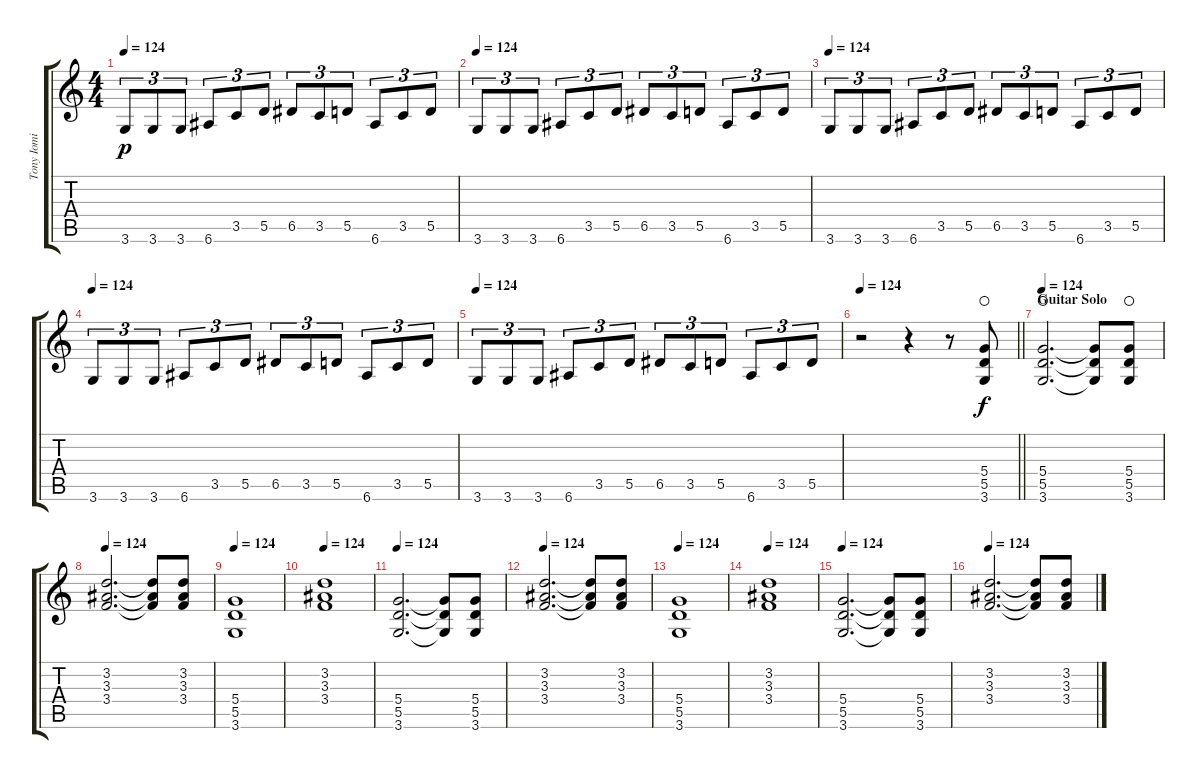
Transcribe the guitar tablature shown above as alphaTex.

\track ("Tony Iomi Guitar 2" "Tony Iomi ") {instrument overdrivenguitar}
\staff {score tabs}
\tuning (E4 B3 G3 D3 A2 E2) {hide}
\ts (4 4)
\tempo 124
\clef g2
\ks c
3.6.8{tu (3 2) dy p} 3.6.8{tu (3 2)} 3.6.8{tu (3 2)} 6.6.8{tu (3 2)} 3.5.8{tu (3 2)} 5.5.8{tu (3 2)} 6.5.8{tu (3 2)} 3.5.8{tu (3 2)} 5.5.8{tu (3 2)} 6.6.8{tu (3 2)} 3.5.8{tu (3 2)} 5.5.8{tu (3 2)} |
\tempo 124
3.6.8{tu (3 2)} 3.6.8{tu (3 2)} 3.6.8{tu (3 2)} 6.6.8{tu (3 2)} 3.5.8{tu (3 2)} 5.5.8{tu (3 2)} 6.5.8{tu (3 2)} 3.5.8{tu (3 2)} 5.5.8{tu (3 2)} 6.6.8{tu (3 2)} 3.5.8{tu (3 2)} 5.5.8{tu (3 2)} |
\tempo 124
3.6.8{tu (3 2)} 3.6.8{tu (3 2)} 3.6.8{tu (3 2)} 6.6.8{tu (3 2)} 3.5.8{tu (3 2)} 5.5.8{tu (3 2)} 6.5.8{tu (3 2)} 3.5.8{tu (3 2)} 5.5.8{tu (3 2)} 6.6.8{tu (3 2)} 3.5.8{tu (3 2)} 5.5.8{tu (3 2)} |
\tempo 124
3.6.8{tu (3 2)} 3.6.8{tu (3 2)} 3.6.8{tu (3 2)} 6.6.8{tu (3 2)} 3.5.8{tu (3 2)} 5.5.8{tu (3 2)} 6.5.8{tu (3 2)} 3.5.8{tu (3 2)} 5.5.8{tu (3 2)} 6.6.8{tu (3 2)} 3.5.8{tu (3 2)} 5.5.8{tu (3 2)} |
\tempo 124
3.6.8{tu (3 2)} 3.6.8{tu (3 2)} 3.6.8{tu (3 2)} 6.6.8{tu (3 2)} 3.5.8{tu (3 2)} 5.5.8{tu (3 2)} 6.5.8{tu (3 2)} 3.5.8{tu (3 2)} 5.5.8{tu (3 2)} 6.6.8{tu (3 2)} 3.5.8{tu (3 2)} 5.5.8{tu (3 2)} |
\tempo 124
\barLineRight lightlight
r.2 r.4 r.8 (5.4 5.5 3.6).8{dy f waho} |
\section ("" "Guitar Solo")
\tempo 124
(5.4 5.5 3.6).2{d waho} (5.4{t} 5.5{t} 3.6{t}).8 (5.4 5.5 3.6).8{waho} |
\tempo 124
(3.2 3.3 3.4).2{d} (3.2{t} 3.3{t} 3.4{t}).8 (3.2 3.3 3.4).8 |
\tempo 124
(5.4 5.5 3.6).1 |
\tempo 124
(3.2 3.3 3.4).1 |
\tempo 124
(5.4 5.5 3.6).2{d} (5.4{t} 5.5{t} 3.6{t}).8 (5.4 5.5 3.6).8 |
\tempo 124
(3.2 3.3 3.4).2{d} (3.2{t} 3.3{t} 3.4{t}).8 (3.2 3.3 3.4).8 |
\tempo 124
(5.4 5.5 3.6).1 |
\tempo 124
(3.2 3.3 3.4).1 |
\tempo 124
(5.4 5.5 3.6).2{d} (5.4{t} 5.5{t} 3.6{t}).8 (5.4 5.5 3.6).8 |
\tempo 124
(3.2 3.3 3.4).2{d} (3.2{t} 3.3{t} 3.4{t}).8 (3.2 3.3 3.4).8
